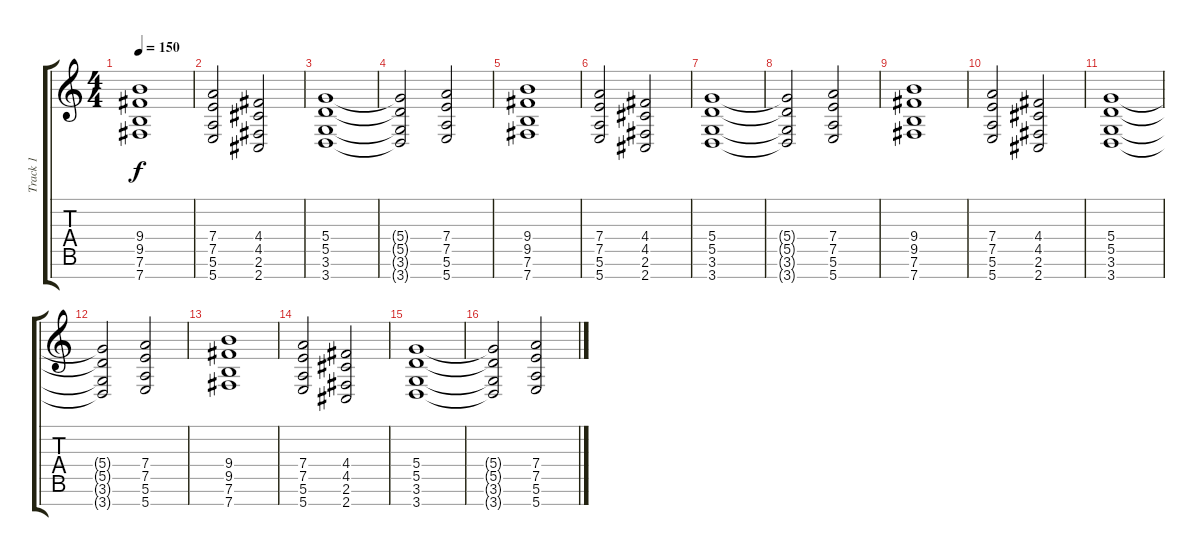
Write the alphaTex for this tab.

\track ("Track 1" "Track 1") {instrument distortionguitar}
\staff {score tabs}
\tuning (E4 B3 G3 D3 A2 E2 B1) {hide}
\ts (4 4)
\tempo 150
\clef g2
\ks c
(9.4 9.5 7.6 7.7).1{dy f} |
(7.4 7.5 5.6 5.7).2 (4.4 4.5 2.6 2.7).2 |
(5.4 5.5 3.6 3.7).1 |
(5.4{t} 5.5{t} 3.6{t} 3.7{t}).2 (7.4 7.5 5.6 5.7).2 |
(9.4 9.5 7.6 7.7).1 |
(7.4 7.5 5.6 5.7).2 (4.4 4.5 2.6 2.7).2 |
(5.4 5.5 3.6 3.7).1 |
(5.4{t} 5.5{t} 3.6{t} 3.7{t}).2 (7.4 7.5 5.6 5.7).2 |
(9.4 9.5 7.6 7.7).1 |
(7.4 7.5 5.6 5.7).2 (4.4 4.5 2.6 2.7).2 |
(5.4 5.5 3.6 3.7).1 |
(5.4{t} 5.5{t} 3.6{t} 3.7{t}).2 (7.4 7.5 5.6 5.7).2 |
(9.4 9.5 7.6 7.7).1 |
(7.4 7.5 5.6 5.7).2 (4.4 4.5 2.6 2.7).2 |
(5.4 5.5 3.6 3.7).1 |
(5.4{t} 5.5{t} 3.6{t} 3.7{t}).2 (7.4 7.5 5.6 5.7).2
